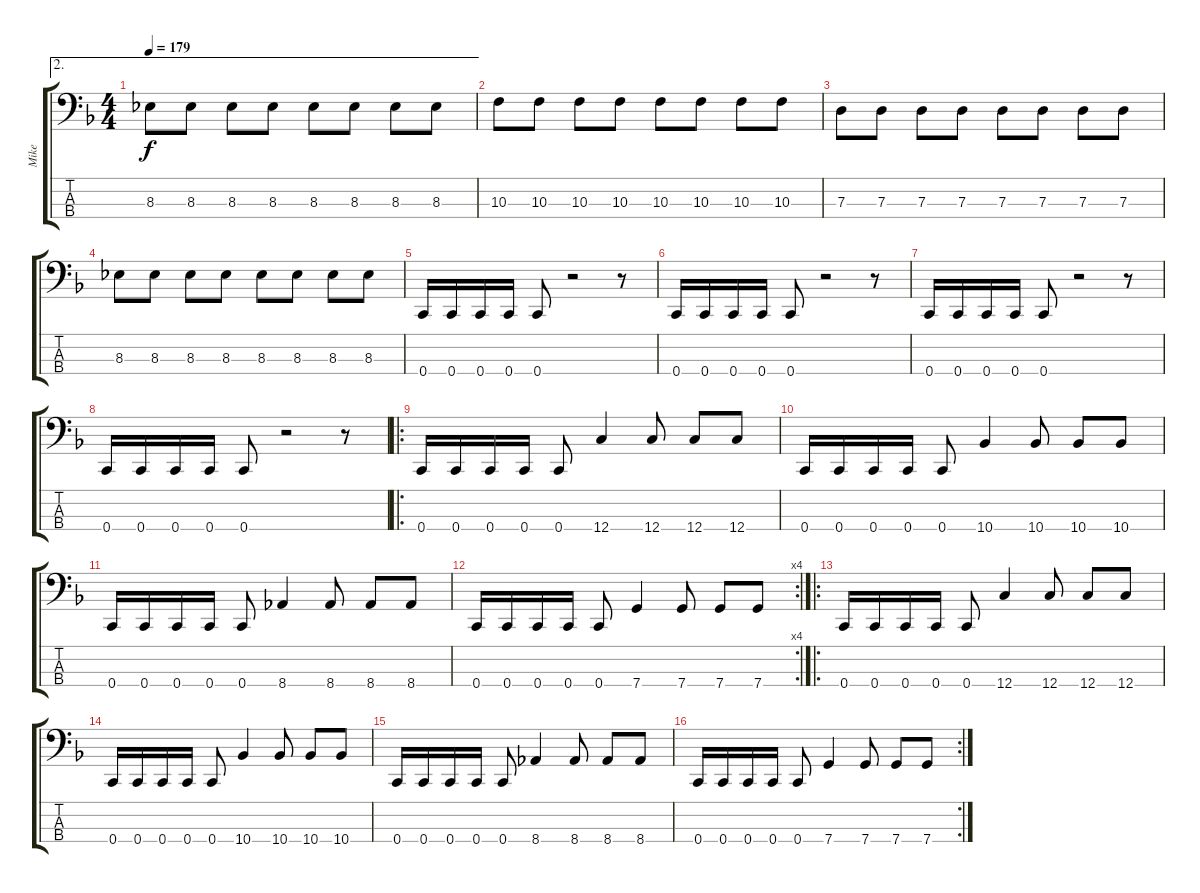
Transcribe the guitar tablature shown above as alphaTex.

\track ("Mike" "Mike") {instrument electricbasspick}
\staff {score tabs}
\tuning (F2 C2 G1 C1) {hide}
\ae 2
\ts (4 4)
\tempo 179
\clef f4
\ks f
8.3.8{dy f} 8.3.8 8.3.8 8.3.8 8.3.8 8.3.8 8.3.8 8.3.8 |
10.3.8 10.3.8 10.3.8 10.3.8 10.3.8 10.3.8 10.3.8 10.3.8 |
7.3.8 7.3.8 7.3.8 7.3.8 7.3.8 7.3.8 7.3.8 7.3.8 |
8.3.8 8.3.8 8.3.8 8.3.8 8.3.8 8.3.8 8.3.8 8.3.8 |
0.4.16 0.4.16 0.4.16 0.4.16 0.4.8 r.2 r.8 |
0.4.16 0.4.16 0.4.16 0.4.16 0.4.8 r.2 r.8 |
0.4.16 0.4.16 0.4.16 0.4.16 0.4.8 r.2 r.8 |
0.4.16 0.4.16 0.4.16 0.4.16 0.4.8 r.2 r.8 |
\ro
0.4.16 0.4.16 0.4.16 0.4.16 0.4.8 12.4.4 12.4.8 12.4.8 12.4.8 |
0.4.16 0.4.16 0.4.16 0.4.16 0.4.8 10.4.4 10.4.8 10.4.8 10.4.8 |
0.4.16 0.4.16 0.4.16 0.4.16 0.4.8 8.4.4 8.4.8 8.4.8 8.4.8 |
\rc 4
0.4.16 0.4.16 0.4.16 0.4.16 0.4.8 7.4.4 7.4.8 7.4.8 7.4.8 |
\ro
0.4.16 0.4.16 0.4.16 0.4.16 0.4.8 12.4.4 12.4.8 12.4.8 12.4.8 |
0.4.16 0.4.16 0.4.16 0.4.16 0.4.8 10.4.4 10.4.8 10.4.8 10.4.8 |
0.4.16 0.4.16 0.4.16 0.4.16 0.4.8 8.4.4 8.4.8 8.4.8 8.4.8 |
\rc 2
0.4.16 0.4.16 0.4.16 0.4.16 0.4.8 7.4.4 7.4.8 7.4.8 7.4.8
